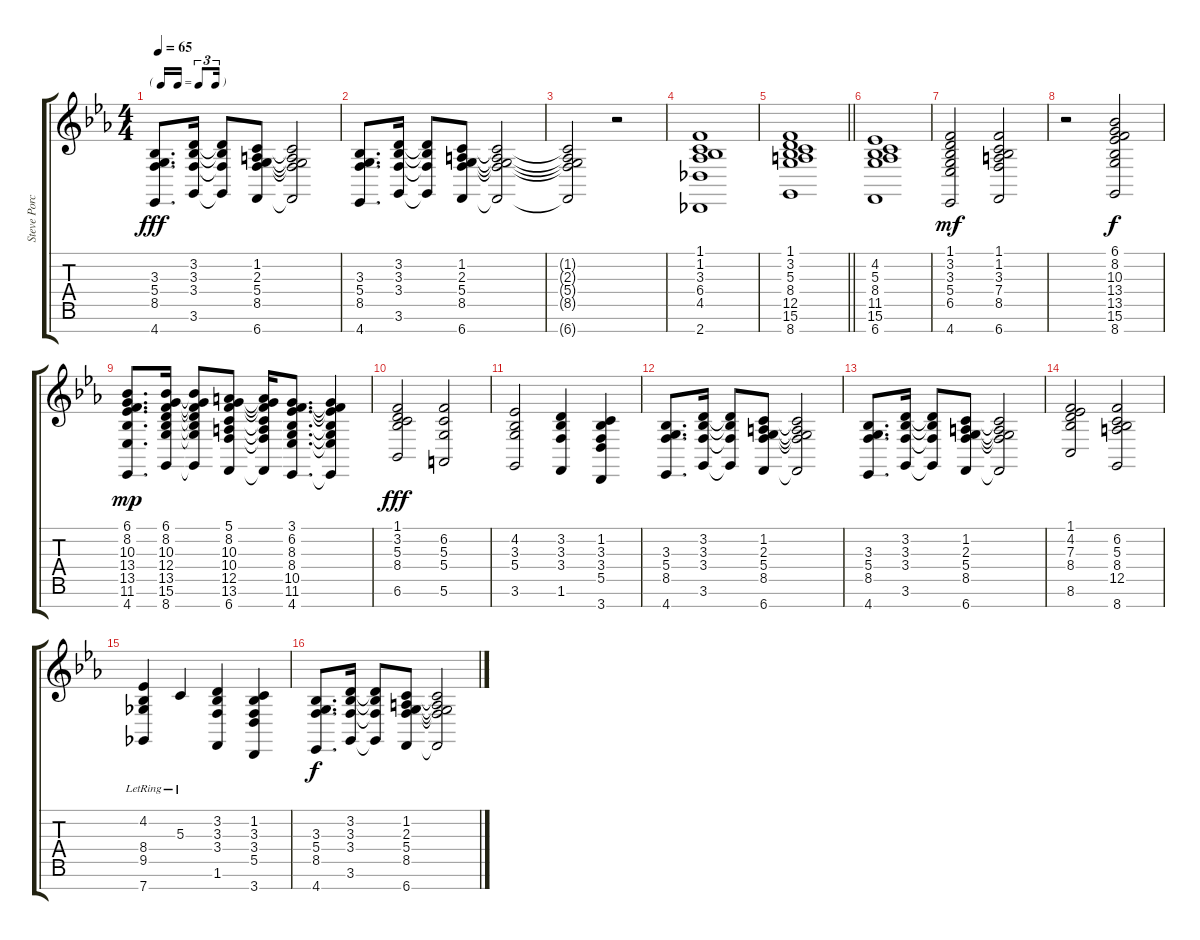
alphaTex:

\track ("Steve Porcaro - Synthesizer Pad" "Steve Porc") {instrument pad2warm}
\staff {score tabs}
\tuning (E4 B3 G3 D3 A2 E2 B1) {hide}
\ts (4 4)
\tf triplet16th
\tempo 65
\clef g2
\ks eb
(3.3 5.4 8.5 4.7).8{d dy fff} (3.2 3.3 3.4 3.6).16 (3.2{t} 3.3{t} 3.4{t} 3.6{t}).8 (1.2 2.3 5.4 8.5 6.7).8 (1.2{t} 2.3{t} 5.4{t} 8.5{t} 6.7{t}).2 |
(3.3 5.4 8.5 4.7).8{d} (3.2 3.3 3.4 3.6).16 (3.2{t} 3.3{t} 3.4{t} 3.6{t}).8 (1.2 2.3 5.4 8.5 6.7).8 (1.2{t} 2.3{t} 5.4{t} 8.5{t} 6.7{t}).2 |
(1.2{t} 2.3{t} 5.4{t} 8.5{t} 6.7{t}).2 r.2 |
(1.1 1.2 3.3 6.4 4.5 2.7).1 |
\barLineRight lightlight
(1.1 3.2 5.3 8.4 12.5 15.6 8.7).1 |
(4.2 5.3 8.4 11.5 15.6 6.7).1 |
(1.1 3.2 3.3 5.4 6.5 4.7).2{dy mf} (1.1 1.2 3.3 7.4 8.5 6.7).2 |
r.2 (6.1 8.2 10.3 13.4 13.5 15.6 8.7).2{dy f} |
(6.1 8.2 10.3 13.4 13.5 11.6 4.7).8{d dy mp} (6.1 8.2 10.3 12.4 13.5 15.6 8.7).16 (6.1{t} 8.2{t} 10.3{t} 12.4{t} 13.5{t} 15.6{t} 8.7{t}).8 (5.1 8.2 10.3 10.4 12.5 13.6 6.7).8 (5.1{t} 8.2{t} 10.3{t} 10.4{t} 12.5{t} 13.6{t} 6.7{t}).16 (3.1 6.2 8.3 8.4 10.5 11.6 4.7).8{d} (3.1{t} 6.2{t} 8.3{t} 8.4{t} 10.5{t} 11.6{t} 4.7{t}).4 |
(1.1 3.2 5.3 8.4 6.6).2{dy fff} (6.2 5.3 5.4 5.6).2 |
(4.2 3.3 5.4 3.6).2 (3.2 3.3 3.4 1.6).4 (1.2 3.3 3.4 5.5 3.7).4 |
(3.3 5.4 8.5 4.7).8{d} (3.2 3.3 3.4 3.6).16 (3.2{t} 3.3{t} 3.4{t} 3.6{t}).8 (1.2 2.3 5.4 8.5 6.7).8 (1.2{t} 2.3{t} 5.4{t} 8.5{t} 6.7{t}).2 |
(3.3 5.4 8.5 4.7).8{d} (3.2 3.3 3.4 3.6).16 (3.2{t} 3.3{t} 3.4{t} 3.6{t}).8 (1.2 2.3 5.4 8.5 6.7).8 (1.2{t} 2.3{t} 5.4{t} 8.5{t} 6.7{t}).2 |
(1.1 4.2 7.3 8.4 8.6).2 (6.2 5.3 8.4 12.5 8.7).2 |
(4.2{lr} 8.4{lr} 9.5{lr} 7.7{lr}).4 5.3{lr}.4 (3.2 3.3 3.4 1.6).4 (1.2 3.3 3.4 5.5 3.7).4 |
(3.3 5.4 8.5 4.7).8{d dy f} (3.2 3.3 3.4 3.6).16 (3.2{t} 3.3{t} 3.4{t} 3.6{t}).8 (1.2 2.3 5.4 8.5 6.7).8 (1.2{t} 2.3{t} 5.4{t} 8.5{t} 6.7{t}).2
